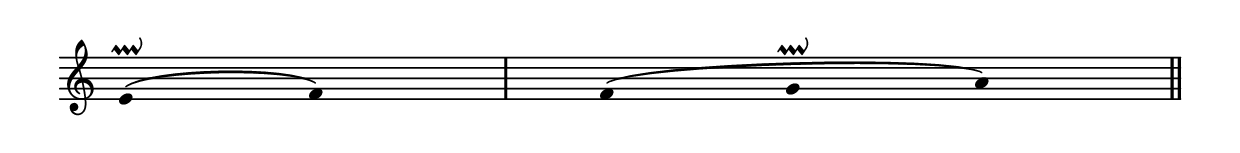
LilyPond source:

\version "2.24.1"

\include "gregorian.ly"
\include "../modules/lilypond/neums.ily"
\include "../modules/lilypond/layout.ily"

\GregorianTranscriptionLayout

\score {
  \new GregorianTranscriptionStaff {
    \relative c' {
      \AntiphonSignature
      \QC e f \divisioMaxima \CQC f g a \finalis
    }
  }
}